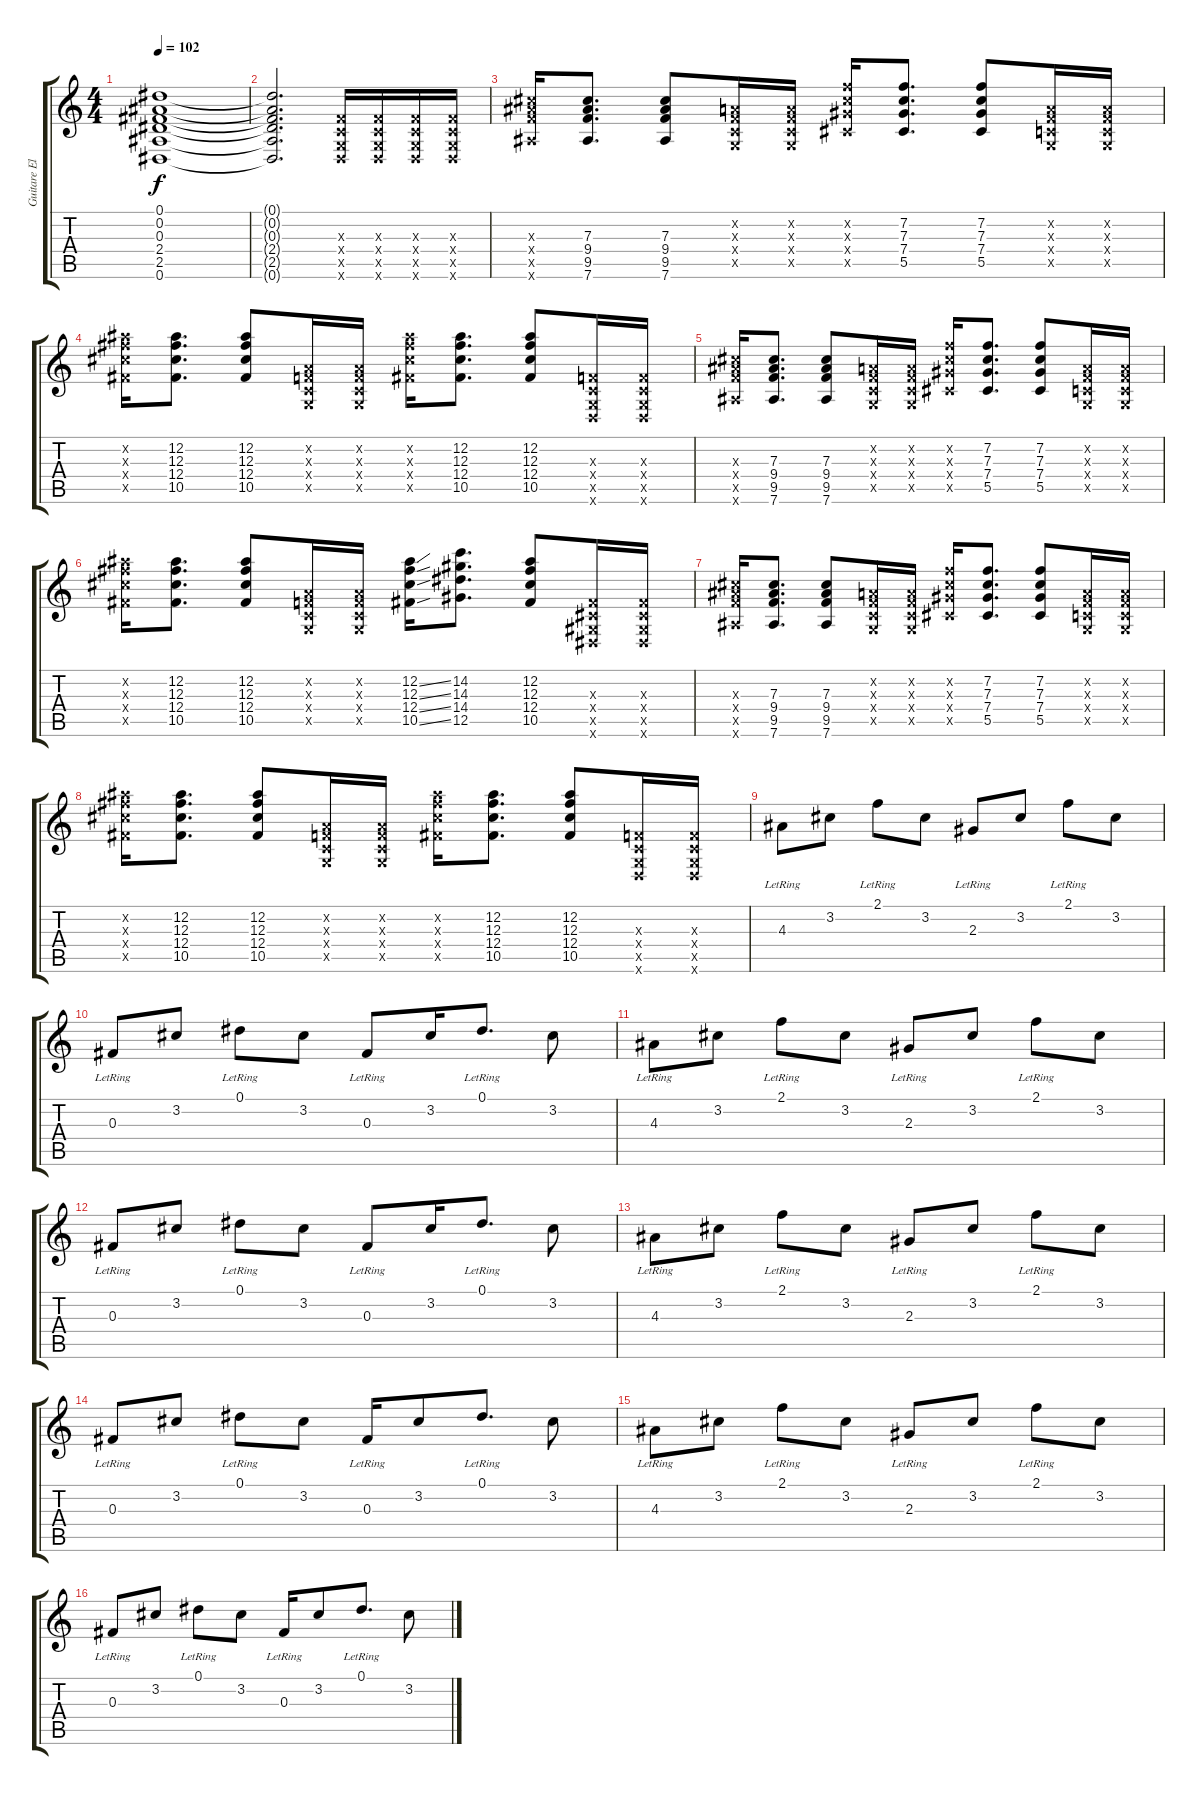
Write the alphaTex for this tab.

\track ("Guitare Electrique" "Guitare El") {instrument electricguitarclean}
\staff {score tabs}
\tuning (Eb4 Bb3 Gb3 Db3 Ab2 Eb2) {hide}
\ts (4 4)
\tempo 102
\clef g2
\ks c
(0.1 0.2 0.3 2.4 2.5 0.6).1{dy f} |
(0.1{t} 0.2{t} 0.3{t} 2.4{t} 2.5{t} 0.6{t}).2{d} (-1.3{x} -1.4{x} -1.5{x} -1.6{x}).16{volume 3 instrument overdrivenguitar} (-1.3{x} -1.4{x} -1.5{x} -1.6{x}).16 (-1.3{x} -1.4{x} -1.5{x} -1.6{x}).16 (-1.3{x} -1.4{x} -1.5{x} -1.6{x}).16 |
(7.3{x} 9.4{x} 9.5{x} 7.6{x}).16 (7.3 9.4 9.5 7.6).8{d} (7.3 9.4 9.5 7.6).8 (-1.2{x} -1.3{x} -1.4{x} -1.5{x}).16 (-1.2{x} -1.3{x} -1.4{x} -1.5{x}).16 (7.2{x} 7.3{x} 7.4{x} 5.5{x}).16 (7.2 7.3 7.4 5.5).8{d} (7.2 7.3 7.4 5.5).8 (-1.2{x} -1.3{x} -1.4{x} -1.5{x}).16 (-1.2{x} -1.3{x} -1.4{x} -1.5{x}).16 |
(12.2{x} 12.3{x} 12.4{x} 10.5{x}).16 (12.2 12.3 12.4 10.5).8{d} (12.2 12.3 12.4 10.5).8 (-1.2{x} -1.3{x} -1.4{x} -1.5{x}).16 (-1.2{x} -1.3{x} -1.4{x} -1.5{x}).16 (12.2{x} 12.3{x} 12.4{x} 10.5{x}).16 (12.2 12.3 12.4 10.5).8{d} (12.2 12.3 12.4 10.5).8 (-1.3{x} -1.4{x} -1.5{x} -1.6{x}).16 (-1.3{x} -1.4{x} -1.5{x} -1.6{x}).16 |
(7.3{x} 9.4{x} 9.5{x} 7.6{x}).16 (7.3 9.4 9.5 7.6).8{d} (7.3 9.4 9.5 7.6).8 (-1.2{x} -1.3{x} -1.4{x} -1.5{x}).16 (-1.2{x} -1.3{x} -1.4{x} -1.5{x}).16 (7.2{x} 7.3{x} 7.4{x} 5.5{x}).16 (7.2 7.3 7.4 5.5).8{d} (7.2 7.3 7.4 5.5).8 (-1.2{x} -1.3{x} -1.4{x} -1.5{x}).16 (-1.2{x} -1.3{x} -1.4{x} -1.5{x}).16 |
(12.2{x} 12.3{x} 12.4{x} 10.5{x}).16 (12.2 12.3 12.4 10.5).8{d} (12.2 12.3 12.4 10.5).8 (-1.2{x} -1.3{x} -1.4{x} -1.5{x}).16 (-1.2{x} -1.3{x} -1.4{x} -1.5{x}).16 (12.2{ss} 12.3{ss} 12.4{ss} 10.5{ss}).16 (14.2 14.3 14.4 12.5).8{d} (12.2 12.3 12.4 10.5).8 (0.3{x} 0.4{x} 0.5{x} 0.6{x}).16 (0.3{x} 0.4{x} 0.5{x} 0.6{x}).16 |
(7.3{x} 9.4{x} 9.5{x} 7.6{x}).16 (7.3 9.4 9.5 7.6).8{d} (7.3 9.4 9.5 7.6).8 (-1.2{x} -1.3{x} -1.4{x} -1.5{x}).16 (-1.2{x} -1.3{x} -1.4{x} -1.5{x}).16 (7.2{x} 7.3{x} 7.4{x} 5.5{x}).16 (7.2 7.3 7.4 5.5).8{d} (7.2 7.3 7.4 5.5).8 (-1.2{x} -1.3{x} -1.4{x} -1.5{x}).16 (-1.2{x} -1.3{x} -1.4{x} -1.5{x}).16 |
(12.2{x} 12.3{x} 12.4{x} 10.5{x}).16 (12.2 12.3 12.4 10.5).8{d} (12.2 12.3 12.4 10.5).8 (-1.2{x} -1.3{x} -1.4{x} -1.5{x}).16 (-1.2{x} -1.3{x} -1.4{x} -1.5{x}).16 (12.2{x} 12.3{x} 12.4{x} 10.5{x}).16 (12.2 12.3 12.4 10.5).8{d} (12.2 12.3 12.4 10.5).8 (-1.3{x} -1.4{x} -1.5{x} -1.6{x}).16 (-1.3{x} -1.4{x} -1.5{x} -1.6{x}).16 |
4.3{lr}.8{volume 13 instrument electricguitarclean} 3.2.8 2.1{lr}.8 3.2.8 2.3{lr}.8 3.2.8 2.1{lr}.8 3.2.8 |
0.3{lr}.8 3.2.8 0.1{lr}.8 3.2.8 0.3{lr}.8 3.2.16 0.1{lr}.8{d} 3.2.8 |
4.3{lr}.8 3.2.8 2.1{lr}.8 3.2.8 2.3{lr}.8 3.2.8 2.1{lr}.8 3.2.8 |
0.3{lr}.8 3.2.8 0.1{lr}.8 3.2.8 0.3{lr}.8 3.2.16 0.1{lr}.8{d} 3.2.8 |
4.3{lr}.8 3.2.8 2.1{lr}.8 3.2.8 2.3{lr}.8 3.2.8 2.1{lr}.8 3.2.8 |
0.3{lr}.8 3.2.8 0.1{lr}.8 3.2.8 0.3{lr}.16 3.2.8 0.1{lr}.8{d} 3.2.8 |
4.3{lr}.8 3.2.8 2.1{lr}.8 3.2.8 2.3{lr}.8 3.2.8 2.1{lr}.8 3.2.8 |
0.3{lr}.8 3.2.8 0.1{lr}.8 3.2.8 0.3{lr}.16 3.2.8 0.1{lr}.8{d} 3.2.8
